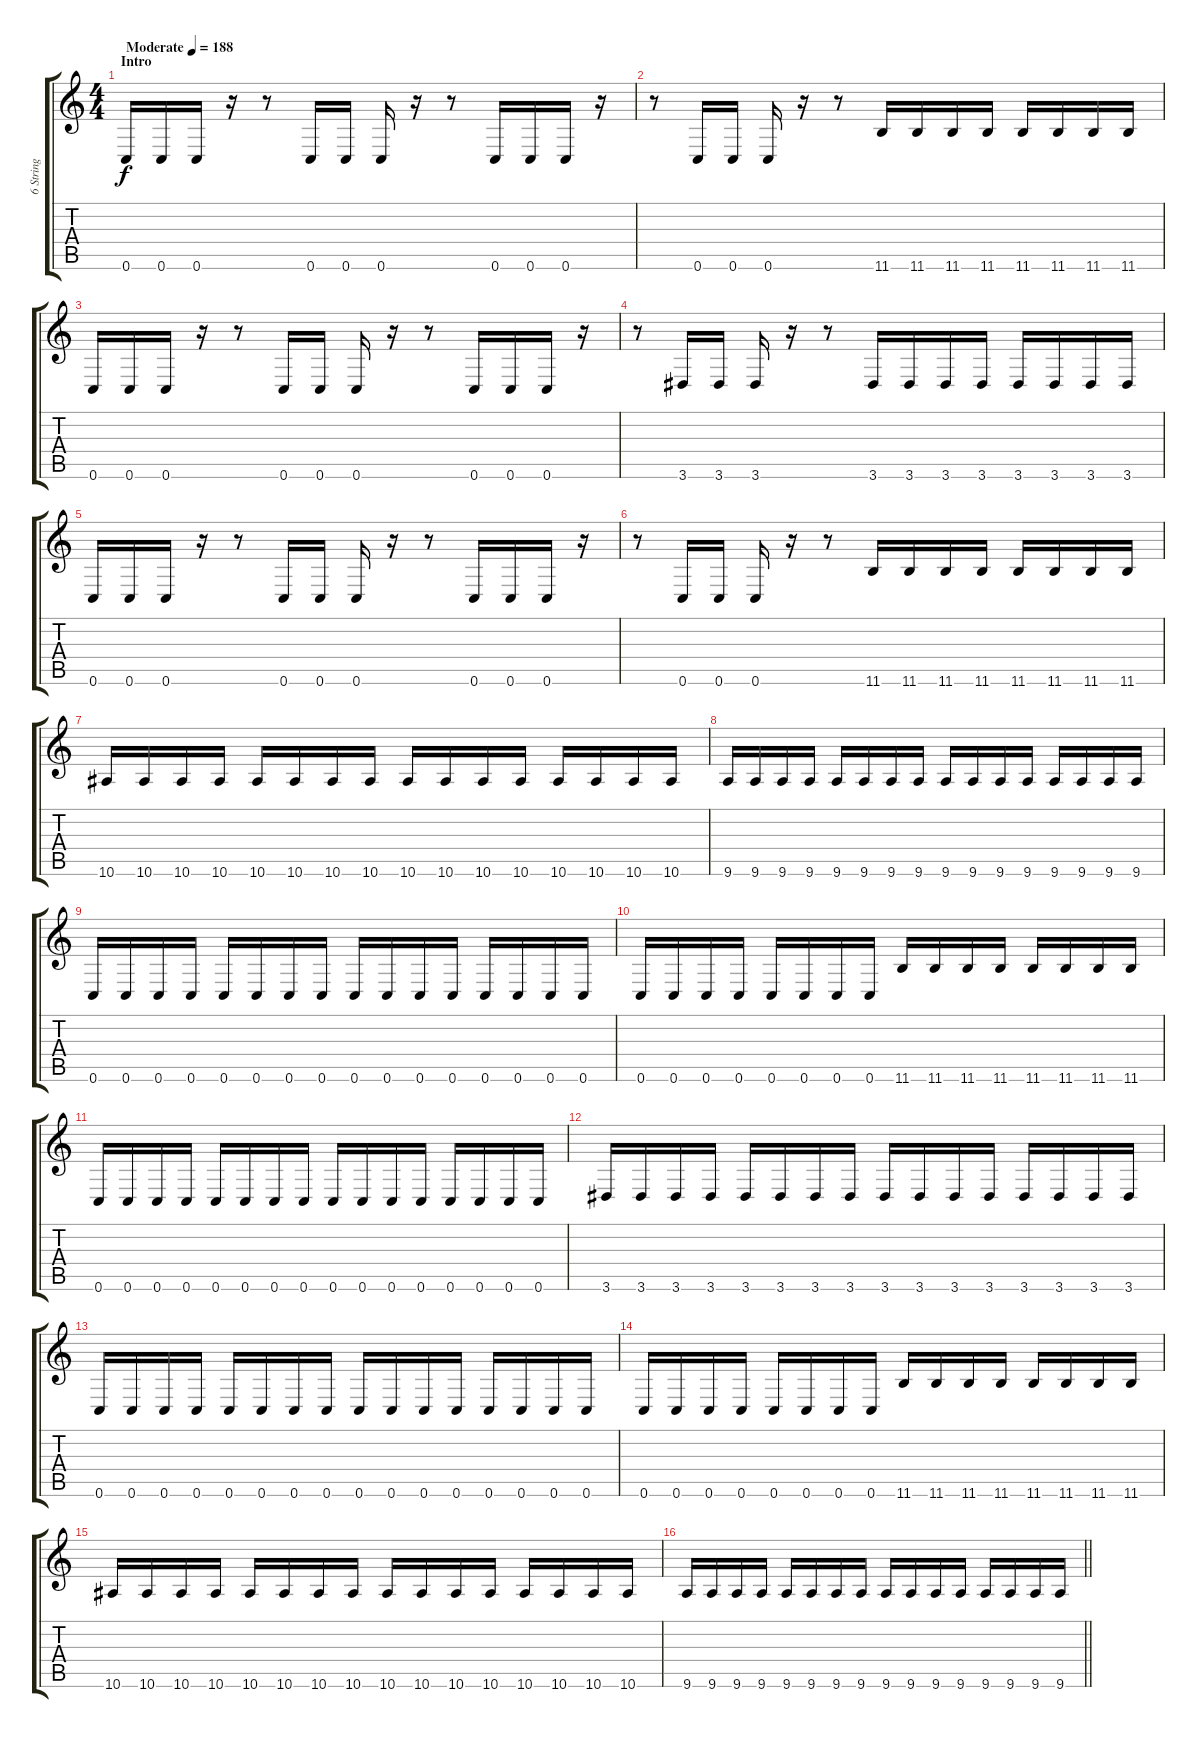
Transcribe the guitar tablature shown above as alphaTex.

\track ("6 String" "6 String") {instrument overdrivenguitar}
\staff {score tabs}
\tuning (D4 A3 F3 C3 G2 C2) {hide}
\ts (4 4)
\section ("" "Intro")
\tempo (188 "Moderate")
\clef g2
\ks c
0.6.16{dy f instrument overdrivenguitar} 0.6.16 0.6.16 r.16 r.8 0.6.16 0.6.16 0.6.16 r.16 r.8 0.6.16 0.6.16 0.6.16 r.16 |
r.8 0.6.16 0.6.16 0.6.16 r.16 r.8 11.6.16 11.6.16 11.6.16 11.6.16 11.6.16 11.6.16 11.6.16 11.6.16 |
0.6.16 0.6.16 0.6.16 r.16 r.8 0.6.16 0.6.16 0.6.16 r.16 r.8 0.6.16 0.6.16 0.6.16 r.16 |
r.8 3.6.16 3.6.16 3.6.16 r.16 r.8 3.6.16 3.6.16 3.6.16 3.6.16 3.6.16 3.6.16 3.6.16 3.6.16 |
0.6.16 0.6.16 0.6.16 r.16 r.8 0.6.16 0.6.16 0.6.16 r.16 r.8 0.6.16 0.6.16 0.6.16 r.16 |
r.8 0.6.16 0.6.16 0.6.16 r.16 r.8 11.6.16 11.6.16 11.6.16 11.6.16 11.6.16 11.6.16 11.6.16 11.6.16 |
10.6.16 10.6.16 10.6.16 10.6.16 10.6.16 10.6.16 10.6.16 10.6.16 10.6.16 10.6.16 10.6.16 10.6.16 10.6.16 10.6.16 10.6.16 10.6.16 |
9.6.16 9.6.16 9.6.16 9.6.16 9.6.16 9.6.16 9.6.16 9.6.16 9.6.16 9.6.16 9.6.16 9.6.16 9.6.16 9.6.16 9.6.16 9.6.16 |
0.6.16 0.6.16 0.6.16 0.6.16 0.6.16 0.6.16 0.6.16 0.6.16 0.6.16 0.6.16 0.6.16 0.6.16 0.6.16 0.6.16 0.6.16 0.6.16 |
0.6.16 0.6.16 0.6.16 0.6.16 0.6.16 0.6.16 0.6.16 0.6.16 11.6.16 11.6.16 11.6.16 11.6.16 11.6.16 11.6.16 11.6.16 11.6.16 |
0.6.16 0.6.16 0.6.16 0.6.16 0.6.16 0.6.16 0.6.16 0.6.16 0.6.16 0.6.16 0.6.16 0.6.16 0.6.16 0.6.16 0.6.16 0.6.16 |
3.6.16 3.6.16 3.6.16 3.6.16 3.6.16 3.6.16 3.6.16 3.6.16 3.6.16 3.6.16 3.6.16 3.6.16 3.6.16 3.6.16 3.6.16 3.6.16 |
0.6.16 0.6.16 0.6.16 0.6.16 0.6.16 0.6.16 0.6.16 0.6.16 0.6.16 0.6.16 0.6.16 0.6.16 0.6.16 0.6.16 0.6.16 0.6.16 |
0.6.16 0.6.16 0.6.16 0.6.16 0.6.16 0.6.16 0.6.16 0.6.16 11.6.16 11.6.16 11.6.16 11.6.16 11.6.16 11.6.16 11.6.16 11.6.16 |
10.6.16 10.6.16 10.6.16 10.6.16 10.6.16 10.6.16 10.6.16 10.6.16 10.6.16 10.6.16 10.6.16 10.6.16 10.6.16 10.6.16 10.6.16 10.6.16 |
\barLineRight lightlight
9.6.16 9.6.16 9.6.16 9.6.16 9.6.16 9.6.16 9.6.16 9.6.16 9.6.16 9.6.16 9.6.16 9.6.16 9.6.16 9.6.16 9.6.16 9.6.16
